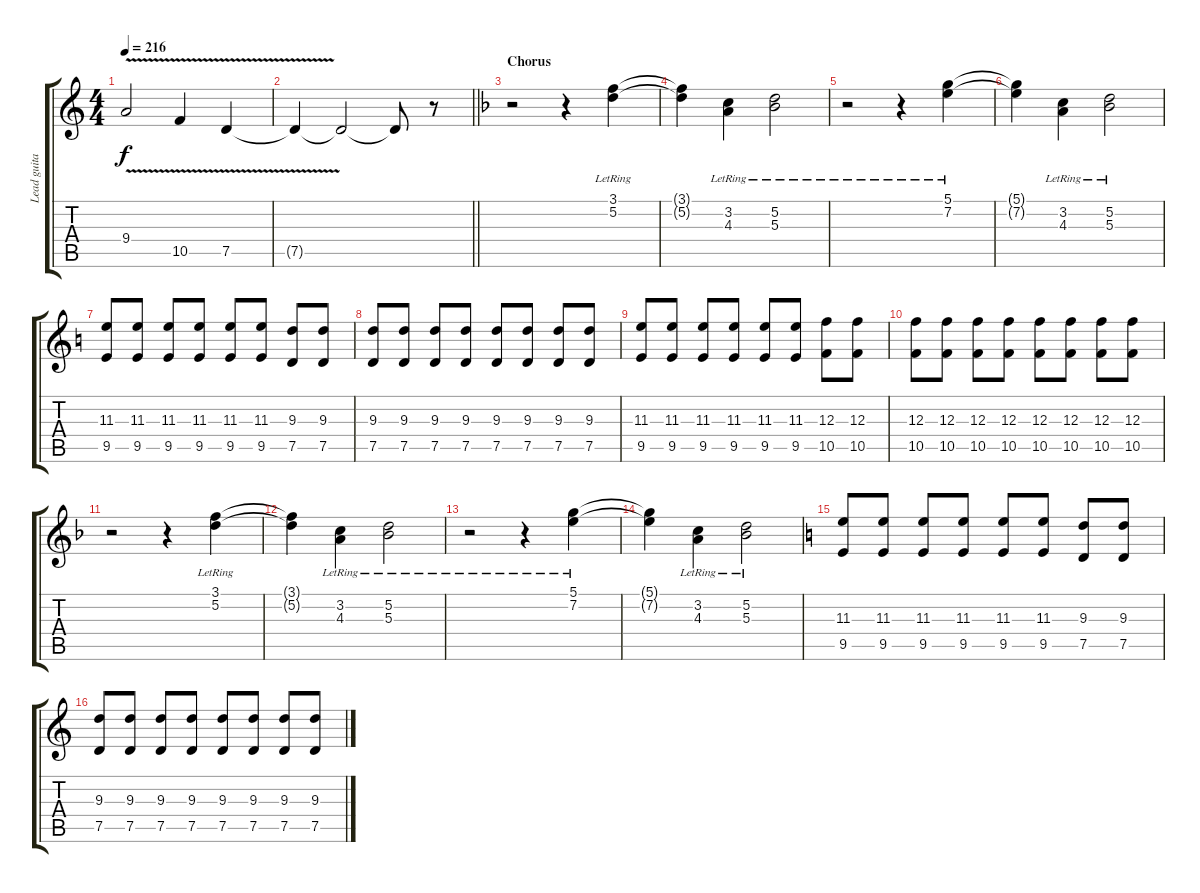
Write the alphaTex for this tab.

\track ("Lead guitar" "Lead guita") {instrument distortionguitar}
\staff {score tabs}
\tuning (D4 A3 F3 C3 G2 D2) {hide}
\ts (4 4)
\tempo 216
\clef g2
\ks c
9.4{v}.2{dy f} 10.5{v}.4 7.5{v}.4 |
\barLineRight lightlight
7.5{t}.4 7.5{t}.2 7.5{t}.8 r.8 |
\section ("" "Chorus")
\ks f
r.2{instrument electricguitarclean} r.4 (3.1{lr} 5.2{lr}).4 |
(3.1{t} 5.2{t}).4 (3.2 4.3{lr}).4 (5.2 5.3{lr}).2 |
r.2 r.4 (5.1{lr} 7.2{lr}).4 |
(5.1{t} 7.2{t}).4 (3.2{lr} 4.3{lr}).4 (5.2 5.3{lr}).2 |
\ks c
(11.3 9.5).8{instrument distortionguitar} (11.3 9.5).8 (11.3 9.5).8 (11.3 9.5).8 (11.3 9.5).8 (11.3 9.5).8 (9.3 7.5).8 (9.3 7.5).8 |
(9.3 7.5).8 (9.3 7.5).8 (9.3 7.5).8 (9.3 7.5).8 (9.3 7.5).8 (9.3 7.5).8 (9.3 7.5).8 (9.3 7.5).8 |
(11.3 9.5).8 (11.3 9.5).8 (11.3 9.5).8 (11.3 9.5).8 (11.3 9.5).8 (11.3 9.5).8 (12.3 10.5).8 (12.3 10.5).8 |
(12.3 10.5).8 (12.3 10.5).8 (12.3 10.5).8 (12.3 10.5).8 (12.3 10.5).8 (12.3 10.5).8 (12.3 10.5).8 (12.3 10.5).8 |
\ks f
r.2{instrument electricguitarclean} r.4 (3.1{lr} 5.2{lr}).4 |
(3.1{t} 5.2{t}).4 (3.2 4.3{lr}).4 (5.2 5.3{lr}).2 |
r.2 r.4 (5.1{lr} 7.2{lr}).4 |
(5.1{t} 7.2{t}).4 (3.2{lr} 4.3{lr}).4 (5.2 5.3{lr}).2 |
\ks c
(11.3 9.5).8{instrument distortionguitar} (11.3 9.5).8 (11.3 9.5).8 (11.3 9.5).8 (11.3 9.5).8 (11.3 9.5).8 (9.3 7.5).8 (9.3 7.5).8 |
(9.3 7.5).8 (9.3 7.5).8 (9.3 7.5).8 (9.3 7.5).8 (9.3 7.5).8 (9.3 7.5).8 (9.3 7.5).8 (9.3 7.5).8
